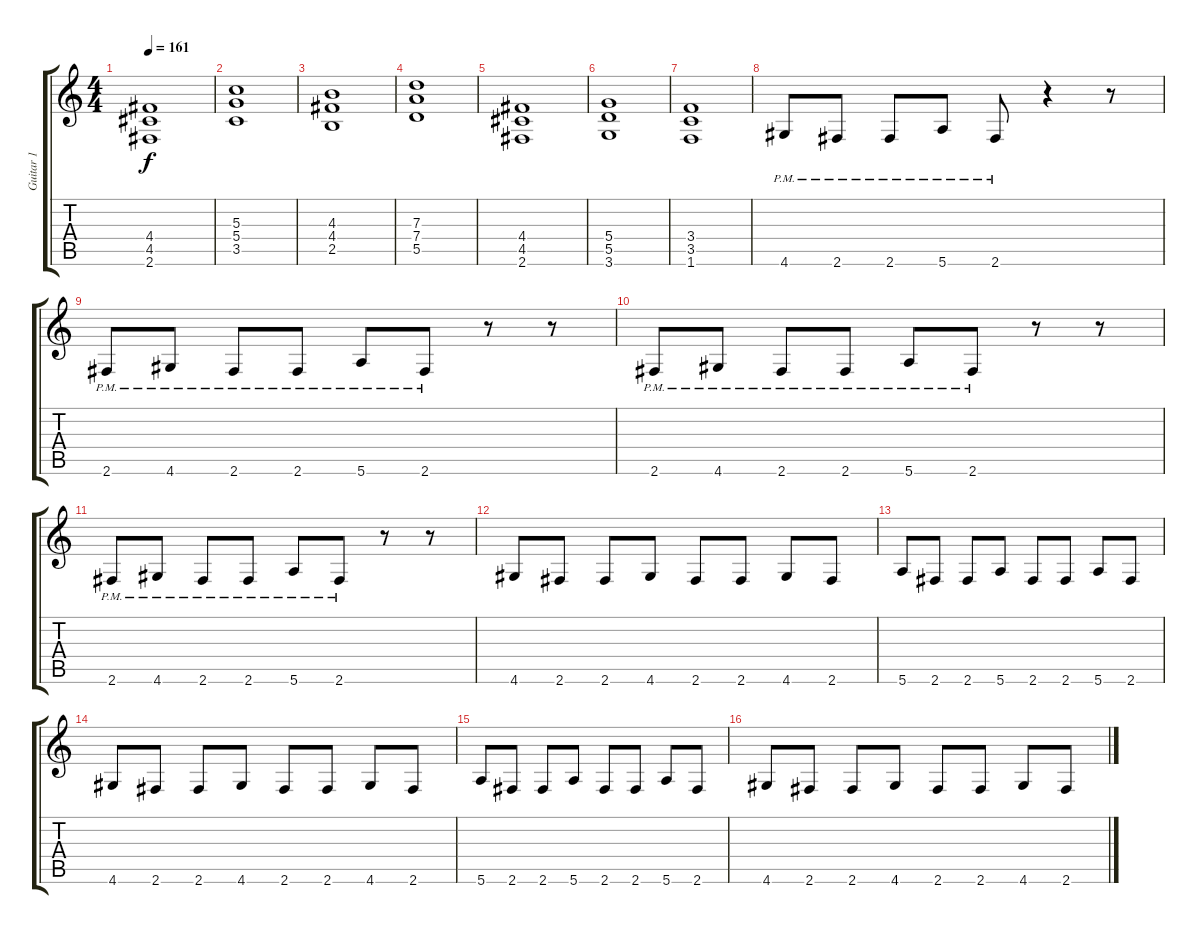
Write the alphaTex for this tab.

\track ("Guitar 1" "Guitar 1") {instrument distortionguitar}
\staff {score tabs}
\tuning (E4 B3 G3 D3 A2 E2) {hide}
\ts (4 4)
\tempo 161
\clef g2
\ks c
(4.4 4.5 2.6).1{dy f} |
(5.3 5.4 3.5).1 |
(4.3 4.4 2.5).1 |
(7.3 7.4 5.5).1 |
(4.4 4.5 2.6).1 |
(5.4 5.5 3.6).1 |
(3.4 3.5 1.6).1 |
4.6{pm}.8 2.6{pm}.8 2.6{pm}.8 5.6{pm}.8 2.6{pm}.8 r.4 r.8 |
2.6{pm}.8 4.6{pm}.8 2.6{pm}.8 2.6{pm}.8 5.6{pm}.8 2.6{pm}.8 r.8 r.8 |
2.6{pm}.8 4.6{pm}.8 2.6{pm}.8 2.6{pm}.8 5.6{pm}.8 2.6{pm}.8 r.8 r.8 |
2.6{pm}.8 4.6{pm}.8 2.6{pm}.8 2.6{pm}.8 5.6{pm}.8 2.6{pm}.8 r.8 r.8 |
4.6.8 2.6.8 2.6.8 4.6.8 2.6.8 2.6.8 4.6.8 2.6.8 |
5.6.8 2.6.8 2.6.8 5.6.8 2.6.8 2.6.8 5.6.8 2.6.8 |
4.6.8 2.6.8 2.6.8 4.6.8 2.6.8 2.6.8 4.6.8 2.6.8 |
5.6.8 2.6.8 2.6.8 5.6.8 2.6.8 2.6.8 5.6.8 2.6.8 |
4.6.8 2.6.8 2.6.8 4.6.8 2.6.8 2.6.8 4.6.8 2.6.8
